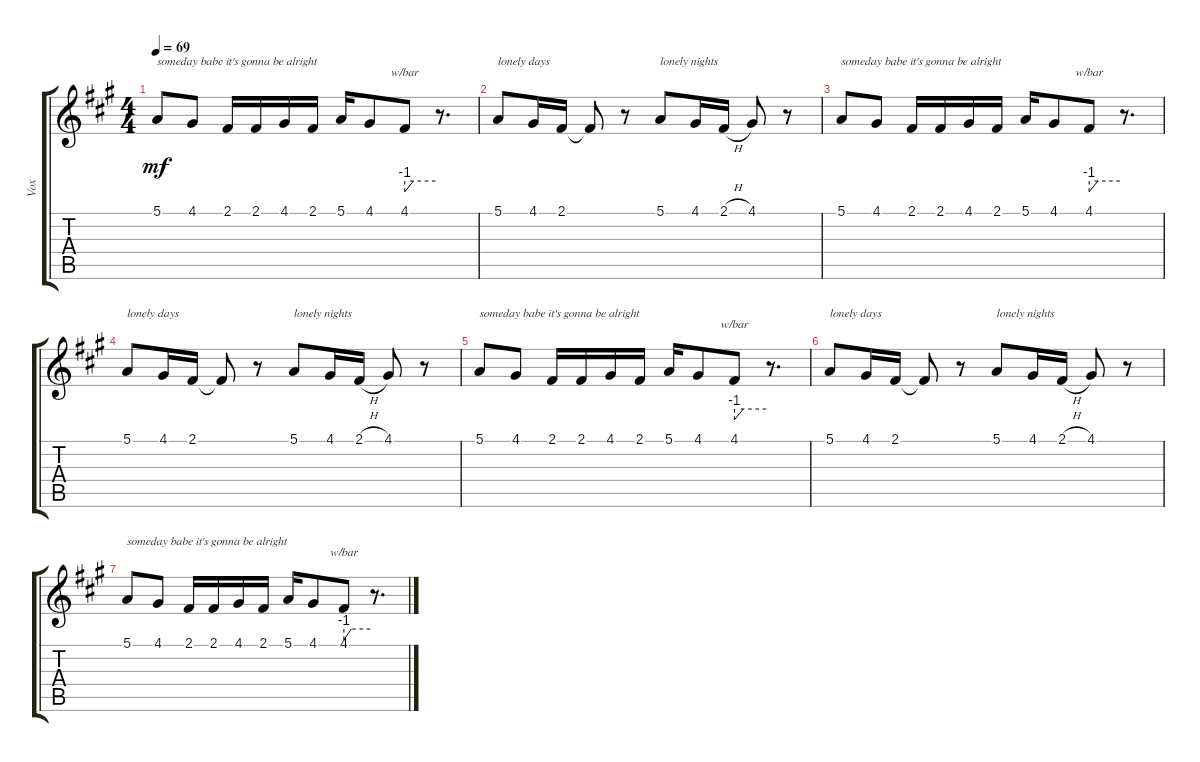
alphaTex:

\track ("Vox" "Vox") {instrument violin}
\staff {score tabs}
\tuning (E4 B3 G3 D3 A2 E2) {hide}
\ts (4 4)
\tempo 69
\clef g2
\ks f#minor
5.1.8{txt "someday babe it's gonna be alright" dy mf} 4.1.8 2.1.16 2.1.16 4.1.16 2.1.16 5.1.16 4.1.8 4.1.8{tbe (custom default 0 -4 17 0 60 0)} r.8{d} |
5.1.8{txt "lonely days"} 4.1.16 2.1.16 2.1{t}.8 r.8 5.1.8{txt "lonely nights"} 4.1.16 2.1{h}.16 4.1.8 r.8 |
5.1.8{txt "someday babe it's gonna be alright"} 4.1.8 2.1.16 2.1.16 4.1.16 2.1.16 5.1.16 4.1.8 4.1.8{tbe (custom default 0 -4 17 0 60 0)} r.8{d} |
5.1.8{txt "lonely days" volume 0} 4.1.16 2.1.16 2.1{t}.8 r.8 5.1.8{txt "lonely nights"} 4.1.16 2.1{h}.16 4.1.8 r.8 |
5.1.8{txt "someday babe it's gonna be alright"} 4.1.8 2.1.16 2.1.16 4.1.16 2.1.16 5.1.16 4.1.8 4.1.8{tbe (custom default 0 -4 17 0 60 0)} r.8{d} |
5.1.8{txt "lonely days"} 4.1.16 2.1.16 2.1{t}.8 r.8 5.1.8{txt "lonely nights"} 4.1.16 2.1{h}.16 4.1.8 r.8 |
5.1.8{txt "someday babe it's gonna be alright"} 4.1.8 2.1.16 2.1.16 4.1.16 2.1.16 5.1.16 4.1.8 4.1.8{tbe (custom default 0 -4 17 0 60 0)} r.8{d}
